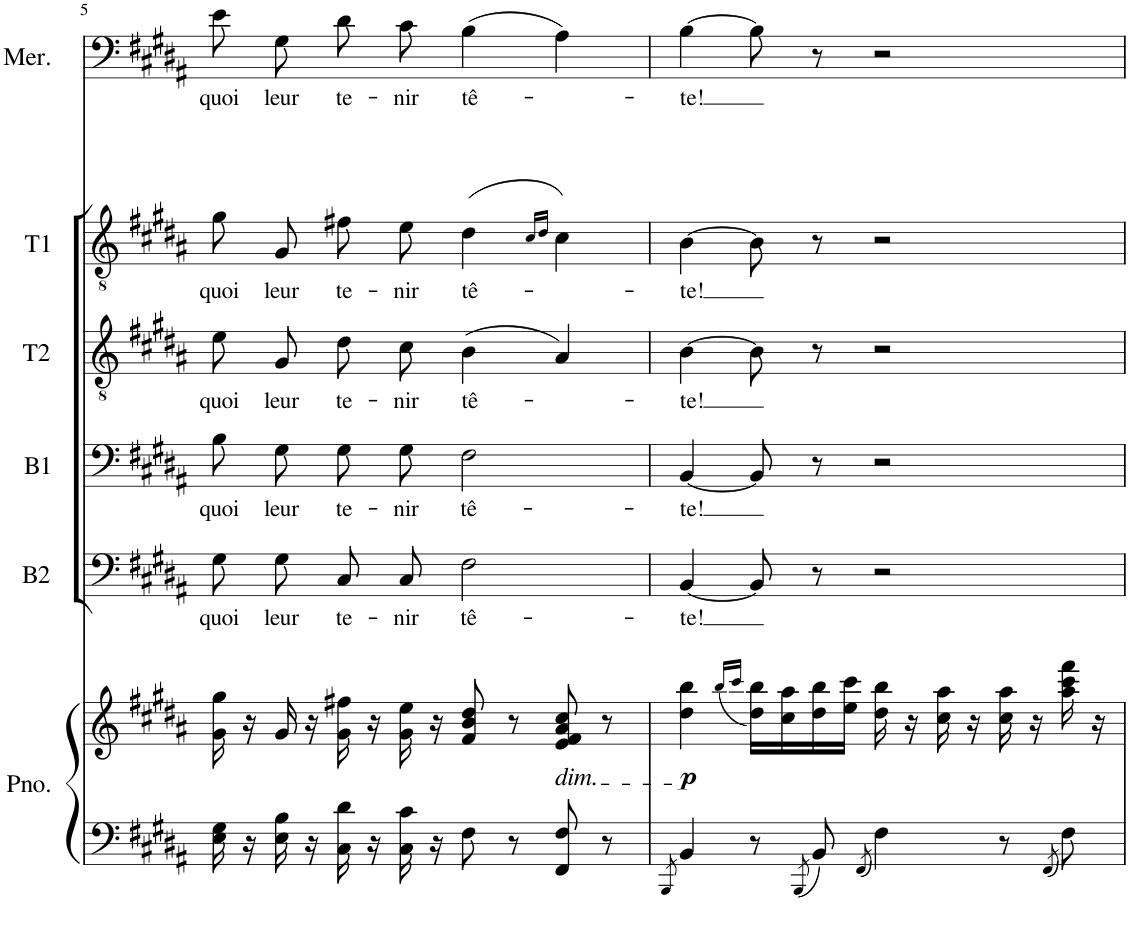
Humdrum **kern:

**kern	**kern	**dynam	**kern	**text	**kern	**text	**kern	**text	**kern	**text	**kern	**text
*part6	*part6	*part6	*part5	*part5	*part4	*part4	*part3	*part3	*part2	*part2	*part1	*part1
*staff7	*staff6	*staff6/7	*staff5	*staff5	*staff4	*staff4	*staff3	*staff3	*staff2	*staff2	*staff1	*staff1
*I"Piano	*	*	*I"Basse 2	*	*I"Basse 1	*	*I"Tenor 2	*	*I"Tenor 1	*	*I"Mercutio	*
*I'Pno.	*	*	*I'B2	*	*I'B1	*	*I'T2	*	*I'T1	*	*I'Mer.	*
!!LO:PB:g=z
*clefF4	*clefG2	*	*clefF4	*	*clefF4	*	*clefGv2	*	*clefGv2	*	*clefF4	*
*k[f#c#g#d#a#]	*k[f#c#g#d#a#]	*	*k[f#c#g#d#a#]	*	*k[f#c#g#d#a#]	*	*k[f#c#g#d#a#]	*	*k[f#c#g#d#a#]	*	*k[f#c#g#d#a#]	*
*M4/4	*M4/4	*	*M4/4	*	*M4/4	*	*M4/4	*	*M4/4	*	*M4/4	*
*met(c)	*met(c)	*	*met(c)	*	*met(c)	*	*met(c)	*	*met(c)	*	*met(c)	*
=5	=5	=5	=5	=5	=5	=5	=5	=5	=5	=5	=5	=5
!	!	!	!	!LO:LY:b	!	!LO:LY:b	!	!LO:LY:b	!	!LO:LY:b	!	!LO:LY:b
16E\ 16G#\	16g#\ 16gg#\	.	8G#\L	quoi	8B\L	quoi	8e\L	quoi	8g#\	quoi	8e\L	quoi
16r	16r	.	.	.	.	.	.	.	.	.	.	.
!	!	!	!	!LO:LY:b	!	!LO:LY:b	!	!LO:LY:b	!	!LO:LY:b	!	!LO:LY:b
16E\ 16B\	16g#/	.	8G#\J	leur	8G#\J	leur	8G#\J	leur	8G#/	leur	8G#\J	leur
16r	16r	.	.	.	.	.	.	.	.	.	.	.
!	!	!	!	!LO:LY:b	!	!LO:LY:b	!	!LO:LY:b	!	!LO:LY:b	!	!LO:LY:b
16C#\ 16d#\	16g#\ 16ff#X\	.	8C#/L	te-	8G#\L	te-	8d#\L	te-	8f#X\	te-	8d#\L	te-
16r	16r	.	.	.	.	.	.	.	.	.	.	.
!	!	!	!	!LO:LY:b	!	!LO:LY:b	!	!LO:LY:b	!	!LO:LY:b	!	!LO:LY:b
16C#\ 16c#\	16g#\ 16ee\	.	8C#/J	-nir	8G#\J	-nir	8c#\J	-nir	8e\	-nir	8c#\J	-nir
16r	16r	.	.	.	.	.	.	.	.	.	.	.
!	!	!	!	!LO:LY:b	!	!LO:LY:b	!	!LO:LY:b	!	!LO:LY:b	!	!LO:LY:b
8F#\	8f#/ 8b/ 8dd#/	.	2F#\	tê-	2F#\	tê-	(4B\	tê-	(4d#\	tê-	(4B\	tê-
8r	8r	.	.	.	.	.	.	.	.	.	.	.
.	.	.	.	.	.	.	.	.	16qc#/LL	.	.	.
.	.	.	.	.	.	.	.	.	16qd#/JJ	.	.	.
!	!LO:TX:b:i:t=dim.	!	!	!	!	!	!	!	!	!	!	!
8FF#/ 8F#/	8e/ 8f#/ 8a#/ 8cc#/	.	.	.	.	.	4A#/)	.	4c#\)	.	4A#\)	.
8r	8r	.	.	.	.	.	.	.	.	.	.	.
=6	=6	=6	=6	=6	=6	=6	=6	=6	=6	=6	=6	=6
8qBBB/	.	.	.	.	.	.	.	.	.	.	.	.
!	!	!LO:DY:b	!	!LO:LY:b	!	!LO:LY:b	!	!LO:LY:b	!	!LO:LY:b	!	!LO:LY:b
4BB/	4dd#\ 4bb\	p	[4BB/	-te!	[4BB/	-te!	[4B\	-te!	[4B\	-te!	[4B\	-te!
.	(16qbb/LL	.	.	.	.	.	.	.	.	.	.	.
.	16qccc#/JJ	.	.	.	.	.	.	.	.	.	.	.
8r	16dd#\ 16bb\LL)	.	8BB/]	.	8BB/]	.	8B\]	.	8B\]	.	8B\]	.
.	16cc#\ 16aa#\	.	.	.	.	.	.	.	.	.	.	.
8qBBB/	.	.	.	.	.	.	.	.	.	.	.	.
8BB/	16dd#\ 16bb\	.	8r	.	8r	.	8r	.	8r	.	8r	.
.	16ee\ 16ccc#\JJ	.	.	.	.	.	.	.	.	.	.	.
8qFF#/	.	.	.	.	.	.	.	.	.	.	.	.
4F#\	16dd#\ 16bb\	.	2r	.	2r	.	2r	.	2r	.	2r	.
.	16r	.	.	.	.	.	.	.	.	.	.	.
.	16cc#\ 16aa#\	.	.	.	.	.	.	.	.	.	.	.
.	16r	.	.	.	.	.	.	.	.	.	.	.
8r	16cc#\ 16aa#\	.	.	.	.	.	.	.	.	.	.	.
.	16r	.	.	.	.	.	.	.	.	.	.	.
8qFF#/	.	.	.	.	.	.	.	.	.	.	.	.
8F#\	16aa#\ 16ccc#\ 16fff#\	.	.	.	.	.	.	.	.	.	.	.
.	16r	.	.	.	.	.	.	.	.	.	.	.
=	=	=	=	=	=	=	=	=	=	=	=	=
*-	*-	*-	*-	*-	*-	*-	*-	*-	*-	*-	*-	*-
